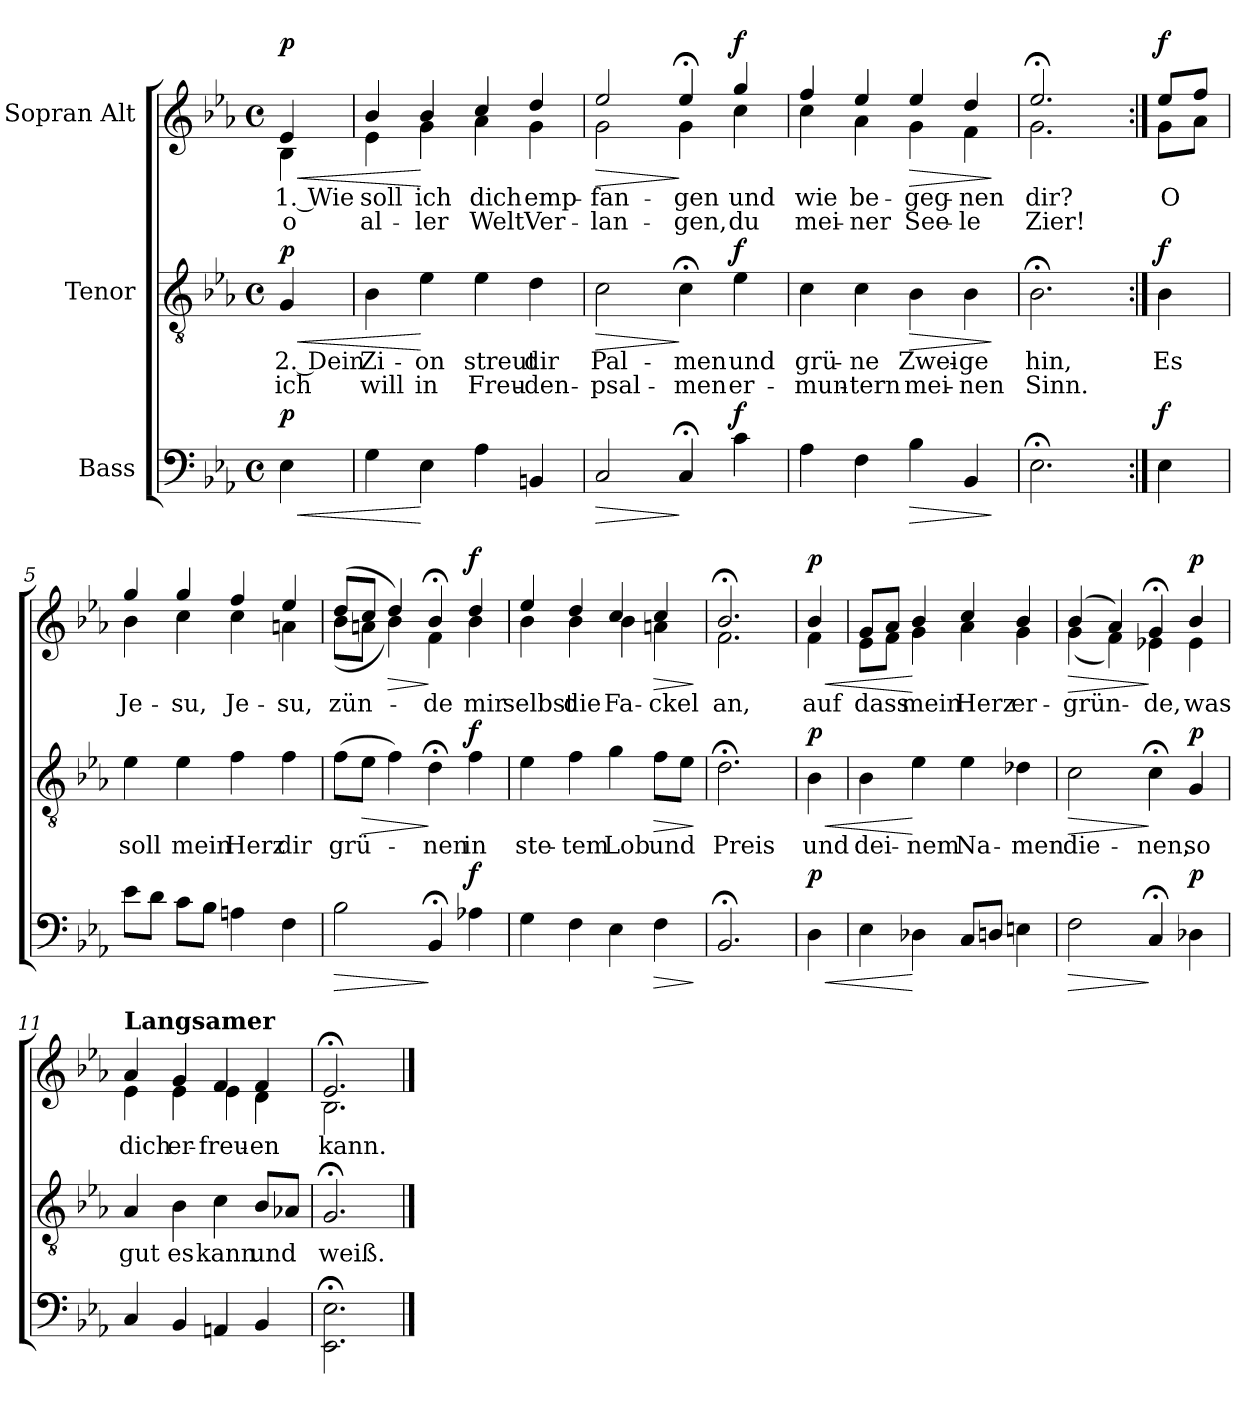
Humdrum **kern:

**kern	**dynam	**kern	**text	**text	**dynam	**kern	**text	**text	**dynam
*part3	*part3	*part2	*part2	*part2	*part2	*part1	*part1	*part1	*part1
*staff3	*staff3	*staff2	*staff2	*staff2	*staff2	*staff1	*staff1	*staff1	*staff1
*I"Bass	*	*I"Tenor	*	*	*	*I"Sopran Alt	*	*	*
*clefF4	*	*clefGv2	*	*	*	*clefG2	*	*	*
*k[b-e-a-]	*	*k[b-e-a-]	*	*	*	*k[b-e-a-]	*	*	*
*M4/4	*	*M4/4	*	*	*	*M4/4	*	*	*
*met(c)	*	*met(c)	*	*	*	*met(c)	*	*	*
=	=	=	=	=	=	=	=	=	=
!	!	!	!	!	!	!LO:TX:a:B:t=Feierlich	!	!	!
!	!LO:HP:b	!	!LO:LY:b	!LO:LY:b	!LO:HP:b	!	!LO:LY:b	!LO:LY:b	!LO:HP:b
*	*	*	*	*	*	*^	*	*	*
!	!LO:DY:n=1:a	!	!	!	!LO:DY:n=1:a	!	!	!	!	!LO:DY:n=1:a
4E-\	< p	4G/	2. Dein	ich	< p	4e-/	4B-\	1. Wie	o	< p
=1	=1	=1	=1	=1	=1	=1	=1	=1	=1	=1
!	!	!	!LO:LY:b	!LO:LY:b	!	!	!	!LO:LY:b	!LO:LY:b	!
4G\	.	4B-\	Zi-	will	.	4b-/	4e-\	soll	al-	.
!	!	!	!LO:LY:b	!LO:LY:b	!	!	!	!LO:LY:b	!LO:LY:b	!
4E-\	[	4e-\	-on	in	[	4b-/	4g\	ich	-ler	[
!	!	!	!LO:LY:b	!LO:LY:b	!	!	!	!LO:LY:b	!LO:LY:b	!
4A-\	.	4e-\	streut	Freu-	.	4cc/	4a-\	dich	Welt	.
!	!	!	!LO:LY:b	!LO:LY:b	!	!	!	!LO:LY:b	!LO:LY:b	!
4BBn/	.	4d\	dir	-den-	.	4dd/	4g\	emp-	Ver-	.
=2	=2	=2	=2	=2	=2	=2	=2	=2	=2	=2
!	!LO:HP:b	!	!LO:LY:b	!LO:LY:b	!LO:HP:b	!	!	!LO:LY:b	!LO:LY:b	!LO:HP:b
2C/	>	2c\	Pal-	-psal-	>	2ee-/	2g\	-fan-	-lan-	>
!	!	!	!LO:LY:b	!LO:LY:b	!	!	!	!LO:LY:b	!LO:LY:b	!
4C;</	]	4c;<\	-men	-men	]	4ee-;</	4g\	-gen	-gen,	]
!	!LO:DY:a	!	!LO:LY:b	!LO:LY:b	!LO:DY:a	!	!	!LO:LY:b	!LO:LY:b	!LO:DY:a
4c\	f	4e-\	und	er-	f	4gg/	4cc\	und	du	f
=3	=3	=3	=3	=3	=3	=3	=3	=3	=3	=3
!	!	!	!LO:LY:b	!LO:LY:b	!	!	!	!LO:LY:b	!LO:LY:b	!
4A-\	.	4c\	grü-	-mun-	.	4ff/	4cc\	wie	mei-	.
!	!	!	!LO:LY:b	!LO:LY:b	!	!	!	!LO:LY:b	!LO:LY:b	!
4F\	.	4c\	-ne	-tern	.	4ee-/	4a-\	be-	-ner	.
!	!LO:HP:b	!	!LO:LY:b	!LO:LY:b	!LO:HP:b	!	!	!LO:LY:b	!LO:LY:b	!LO:HP:b
4B-\	>	4B-\	Zwei-	mei-	>	4ee-/	4g\	-geg-	See-	>
!	!	!	!LO:LY:b	!LO:LY:b	!	!	!	!LO:LY:b	!LO:LY:b	!
4BB-/	.	4B-\	-ge	-nen	.	4dd/	4f\	-nen	-le	.
*	*	*	*	*	*	*v	*v	*	*	*
.	]	.	.	.	]	.	.	.	]
=4	=4	=4	=4	=4	=4	=4	=4	=4	=4
!	!	!	!LO:LY:b	!LO:LY:b	!	!	!LO:LY:b	!LO:LY:b	!
*	*	*	*	*	*	*^	*	*	*
2.E-;<\	.	2.B-;<\	hin,	Sinn.	.	2.ee-;</	2.g\	dir?	Zier!	.
!!LO:LB:g=z	!!
=4X1:|!	=4X1:|!	=4X1:|!	=4X1:|!	=4X1:|!	=4X1:|!	=4X1:|!	=4X1:|!	=4X1:|!	=4X1:|!	=4X1:|!
!	!LO:DY:a	!	!LO:LY:b	!	!LO:DY:a	!	!	!LO:LY:b	!	!LO:DY:a
4E-\	f	4B-\	Es	.	f	8ee-/L	8g\L	O	.	f
.	.	.	.	.	.	8ff/J	8a-\J	.	.	.
=5	=5	=5	=5	=5	=5	=5	=5	=5	=5	=5
!	!	!	!LO:LY:b	!	!	!	!	!LO:LY:b	!	!
8e-\L	.	4e-\	soll	.	.	4gg/	4b-\	Je-	.	.
8d\J	.	.	.	.	.	.	.	.	.	.
!	!	!	!LO:LY:b	!	!	!	!	!LO:LY:b	!	!
8c\L	.	4e-\	mein	.	.	4gg/	4cc\	-su,	.	.
8B-\J	.	.	.	.	.	.	.	.	.	.
!	!	!	!LO:LY:b	!	!	!	!	!LO:LY:b	!	!
4An\	.	4f\	Herz	.	.	4ff/	4cc\	Je-	.	.
!	!	!	!LO:LY:b	!	!	!	!	!LO:LY:b	!	!
4F\	.	4f\	dir	.	.	4ee-/	4an\	-su,	.	.
=6	=6	=6	=6	=6	=6	=6	=6	=6	=6	=6
!	!LO:HP:b	!	!LO:LY:b	!	!	!	!	!LO:LY:b	!	!
2B-\	>	(8f\L	grü-	.	.	(8dd/L	(8b-\L	zün-	.	.
!	!	!	!	!	!LO:HP:b	!	!	!	!	!
.	.	8e-\J	.	.	>	8cc/J	8an\J	.	.	.
!	!	!	!	!	!	!	!	!	!	!LO:HP:b
.	.	4f\)	.	.	.	4dd/)	4b-\)	.	.	>
!	!	!	!LO:LY:b	!	!	!	!	!LO:LY:b	!	!
4BB-;</	]	4d;<\	-nen	.	]	4b-;</	4f\	-de	.	]
!	!LO:DY:a	!	!LO:LY:b	!	!LO:DY:a	!	!	!LO:LY:b	!	!LO:DY:a
4A-X\	f	4f\	in	.	f	4dd/	4b-\	mir	.	f
=7	=7	=7	=7	=7	=7	=7	=7	=7	=7	=7
!	!	!	!LO:LY:b	!	!	!	!	!LO:LY:b	!	!
4G\	.	4e-\	ste-	.	.	4ee-/	4b-\	selbst	.	.
!	!	!	!LO:LY:b	!	!	!	!	!LO:LY:b	!	!
4F\	.	4f\	-tem	.	.	4dd/	4b-\	die	.	.
!	!	!	!LO:LY:b	!	!	!	!	!LO:LY:b	!	!
4E-\	.	4g\	Lob	.	.	4cc/	4b-\	Fa-	.	.
!	!LO:HP:b	!	!LO:LY:b	!	!LO:HP:b	!	!	!LO:LY:b	!	!LO:HP:b
4F\	>	8f\L	und	.	>	4cc/	4an\	-ckel	.	>
.	.	8e-\J	.	.	.	.	.	.	.	.
*	*	*	*	*	*	*v	*v	*	*	*
.	]	.	.	.	]	.	.	.	]
=8	=8	=8	=8	=8	=8	=8	=8	=8	=8
!	!	!	!LO:LY:b	!	!	!	!LO:LY:b	!	!
*	*	*	*	*	*	*^	*	*	*
2.BB-;</	.	2.d;<\	Preis	.	.	2.b-;</	2.f\	an,	.	.
!!LO:LB:g=z	!!
=8X2	=8X2	=8X2	=8X2	=8X2	=8X2	=8X2	=8X2	=8X2	=8X2	=8X2
!	!LO:HP:b	!	!LO:LY:b	!	!LO:HP:b	!	!	!LO:LY:b	!	!LO:HP:b
!	!LO:DY:n=1:a	!	!	!	!LO:DY:n=1:a	!	!	!	!	!LO:DY:n=1:a
4D\	< p	4B-\	und	.	< p	4b-/	4f\	auf	.	< p
=9	=9	=9	=9	=9	=9	=9	=9	=9	=9	=9
!	!	!	!LO:LY:b	!	!	!	!	!LO:LY:b	!	!
4E-\	.	4B-\	dei-	.	.	8g/L	8e-\L	dass	.	.
.	.	.	.	.	.	8a-/J	8f\J	.	.	.
!	!	!	!LO:LY:b	!	!	!	!	!LO:LY:b	!	!
4D-X\	[	4e-\	-nem	.	[	4b-/	4g\	mein	.	[
!	!	!	!LO:LY:b	!	!	!	!	!LO:LY:b	!	!
8C/L	.	4e-\	Na-	.	.	4cc/	4a-\	Herz	.	.
8Dn/J	.	.	.	.	.	.	.	.	.	.
!	!	!	!LO:LY:b	!	!	!	!	!LO:LY:b	!	!
4En\	.	4d-X\	-men	.	.	4b-/	4g\	er-	.	.
=10	=10	=10	=10	=10	=10	=10	=10	=10	=10	=10
!	!LO:HP:b	!	!LO:LY:b	!	!LO:HP:b	!	!	!LO:LY:b	!	!LO:HP:b
2F\	>	2c\	die-	.	>	(4b-/	(4g\	-grün-	.	>
.	.	.	.	.	.	4a-/)	4f\)	.	.	.
!	!	!	!LO:LY:b	!	!	!	!	!LO:LY:b	!	!
4C;</	]	4c;<\	-nen,	.	]	4g;</	4e-X\	-de,	.	]
!	!LO:DY:a	!	!LO:LY:b	!	!LO:DY:a	!	!	!LO:LY:b	!	!LO:DY:a
4D-X\	p	4G/	so	.	p	4b-/	4e-\	was	.	p
=11	=11	=11	=11	=11	=11	=11	=11	=11	=11	=11
!	!	!	!	!	!	!LO:TX:a:B:t=Langsamer	!	!	!	!
!	!	!	!LO:LY:b	!	!	!	!	!LO:LY:b	!	!
4C/	.	4A-/	gut	.	.	4a-/	4e-\	dich	.	.
!	!	!	!LO:LY:b	!	!	!	!	!LO:LY:b	!	!
4BB-/	.	4B-\	es	.	.	4g/	4e-\	er-	.	.
!	!	!	!LO:LY:b	!	!	!	!	!LO:LY:b	!	!
4AAn/	.	4c\	kann	.	.	4f/	4e-\	-freu-	.	.
!	!	!	!LO:LY:b	!	!	!	!	!LO:LY:b	!	!
4BB-/	.	8B-/L	und	.	.	4f/	4d\	-en	.	.
.	.	8A-X/J	.	.	.	.	.	.	.	.
=12	=12	=12	=12	=12	=12	=12	=12	=12	=12	=12
!	!	!	!LO:LY:b	!	!	!	!	!LO:LY:b	!	!
2.EE-\;< 2.E-\;<	.	2.G;</	weiß.	.	.	2.e-;</	2.B-\	kann.	.	.
*	*	*	*	*	*	*v	*v	*	*	*
==	==	==	==	==	==	==	==	==	==
*-	*-	*-	*-	*-	*-	*-	*-	*-	*-
